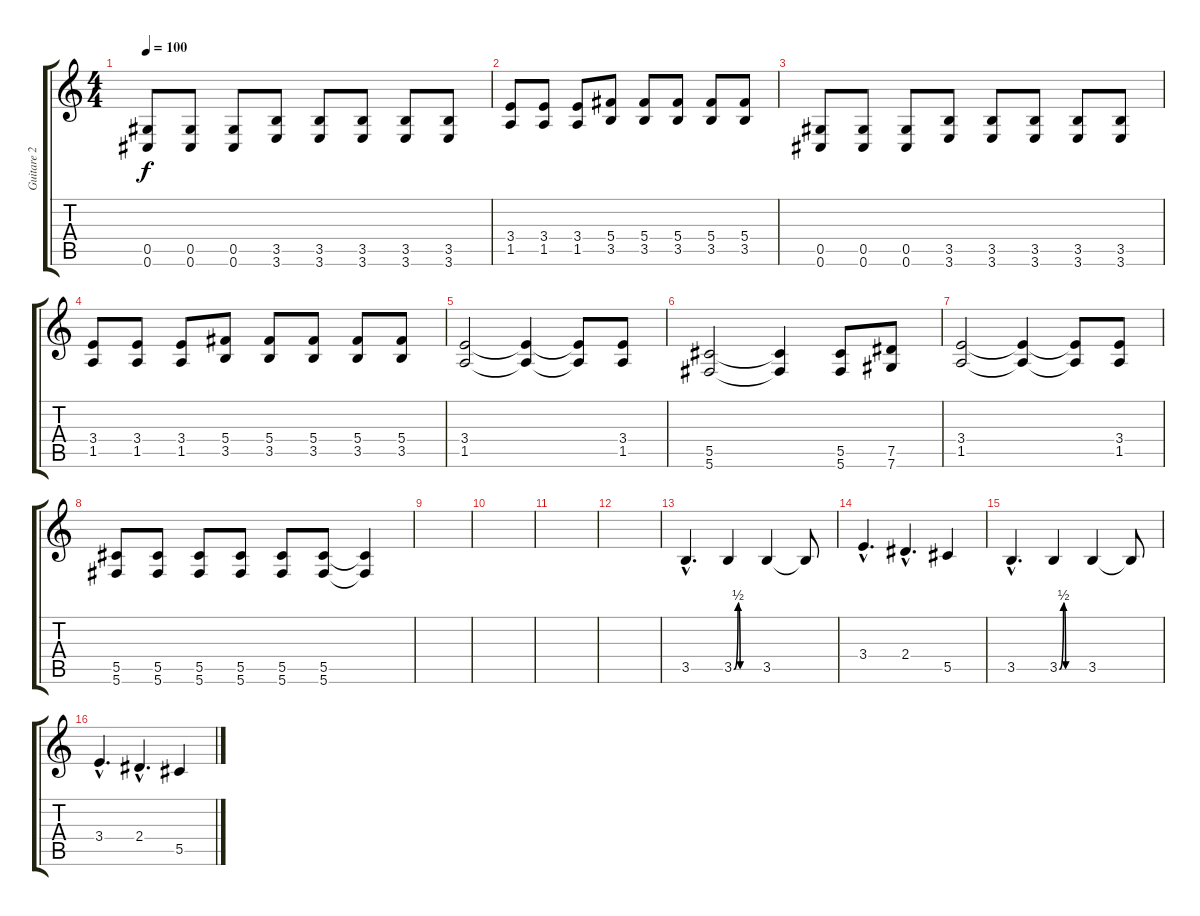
\track ("Guitare 2" "Guitare 2") {instrument overdrivenguitar}
\staff {score tabs}
\tuning (Eb4 Bb3 Gb3 Db3 Ab2 Db2) {hide}
\ts (4 4)
\tempo 100
\clef g2
\ks c
(0.5 0.6).8{dy f} (0.5 0.6).8 (0.5 0.6).8 (3.5 3.6).8 (3.5 3.6).8 (3.5 3.6).8 (3.5 3.6).8 (3.5 3.6).8 |
(3.4 1.5).8 (3.4 1.5).8 (3.4 1.5).8 (5.4 3.5).8 (5.4 3.5).8 (5.4 3.5).8 (5.4 3.5).8 (5.4 3.5).8 |
(0.5 0.6).8 (0.5 0.6).8 (0.5 0.6).8 (3.5 3.6).8 (3.5 3.6).8 (3.5 3.6).8 (3.5 3.6).8 (3.5 3.6).8 |
(3.4 1.5).8 (3.4 1.5).8 (3.4 1.5).8 (5.4 3.5).8 (5.4 3.5).8 (5.4 3.5).8 (5.4 3.5).8 (5.4 3.5).8 |
(3.4 1.5).2 (3.4{t} 1.5{t}).4 (3.4{t} 1.5{t}).8 (3.4 1.5).8 |
(5.5 5.6).2 (5.5{t} 5.6{t}).4 (5.5 5.6).8 (7.5 7.6).8 |
(3.4 1.5).2 (3.4{t} 1.5{t}).4 (3.4{t} 1.5{t}).8 (3.4 1.5).8 |
(5.5 5.6).8 (5.5 5.6).8 (5.5 5.6).8 (5.5 5.6).8 (5.5 5.6).8 (5.5 5.6).8 (5.5{t} 5.6{t}).4 |
|
|
|
|
3.5{hac}.4{d} 3.5{be (custom 0 0 10 2 15 0 30 0 60 0)}.4 3.5.4 3.5{t}.8 |
3.4{hac}.4{d} 2.4{hac}.4{d} 5.5.4 |
3.5{hac}.4{d} 3.5{be (custom 0 0 10 2 15 0 30 0 60 0)}.4 3.5.4 3.5{t}.8 |
3.4{hac}.4{d} 2.4{hac}.4{d} 5.5.4
